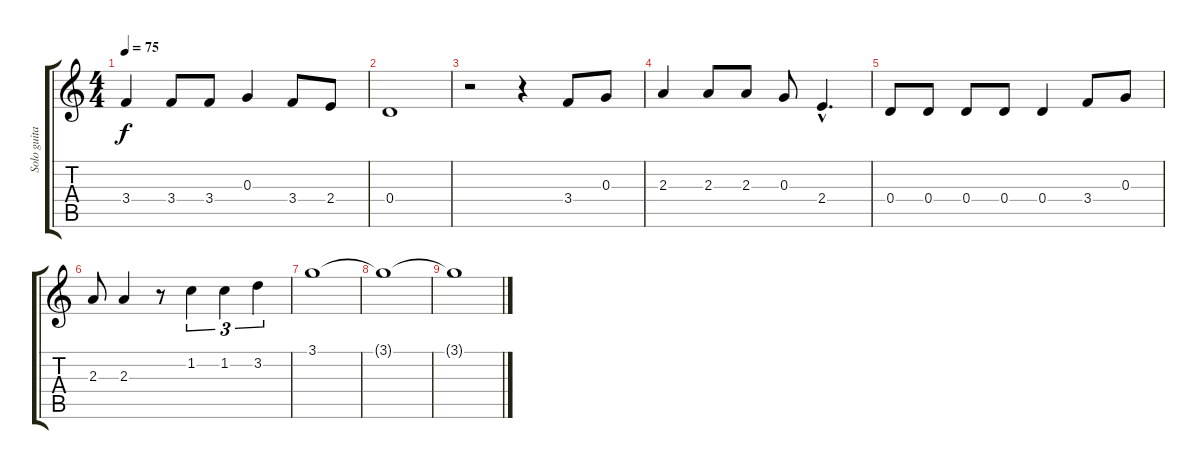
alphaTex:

\track ("Solo guitar" "Solo guita") {instrument distortionguitar}
\staff {score tabs}
\tuning (E4 B3 G3 D3 A2 E2) {hide}
\ts (4 4)
\tempo 75
\clef g2
\ks c
3.4.4{dy f} 3.4.8 3.4.8 0.3.4 3.4.8 2.4.8 |
0.4.1 |
r.2 r.4 3.4.8 0.3.8 |
2.3.4 2.3.8 2.3.8 0.3.8 2.4{hac}.4{d} |
0.4.8 0.4.8 0.4.8 0.4.8 0.4.4 3.4.8 0.3.8 |
2.3.8 2.3.4 r.8 1.2.4{tu (3 2)} 1.2.4{tu (3 2)} 3.2.4{tu (3 2)} |
3.1.1 |
3.1{t}.1 |
3.1{t}.1
